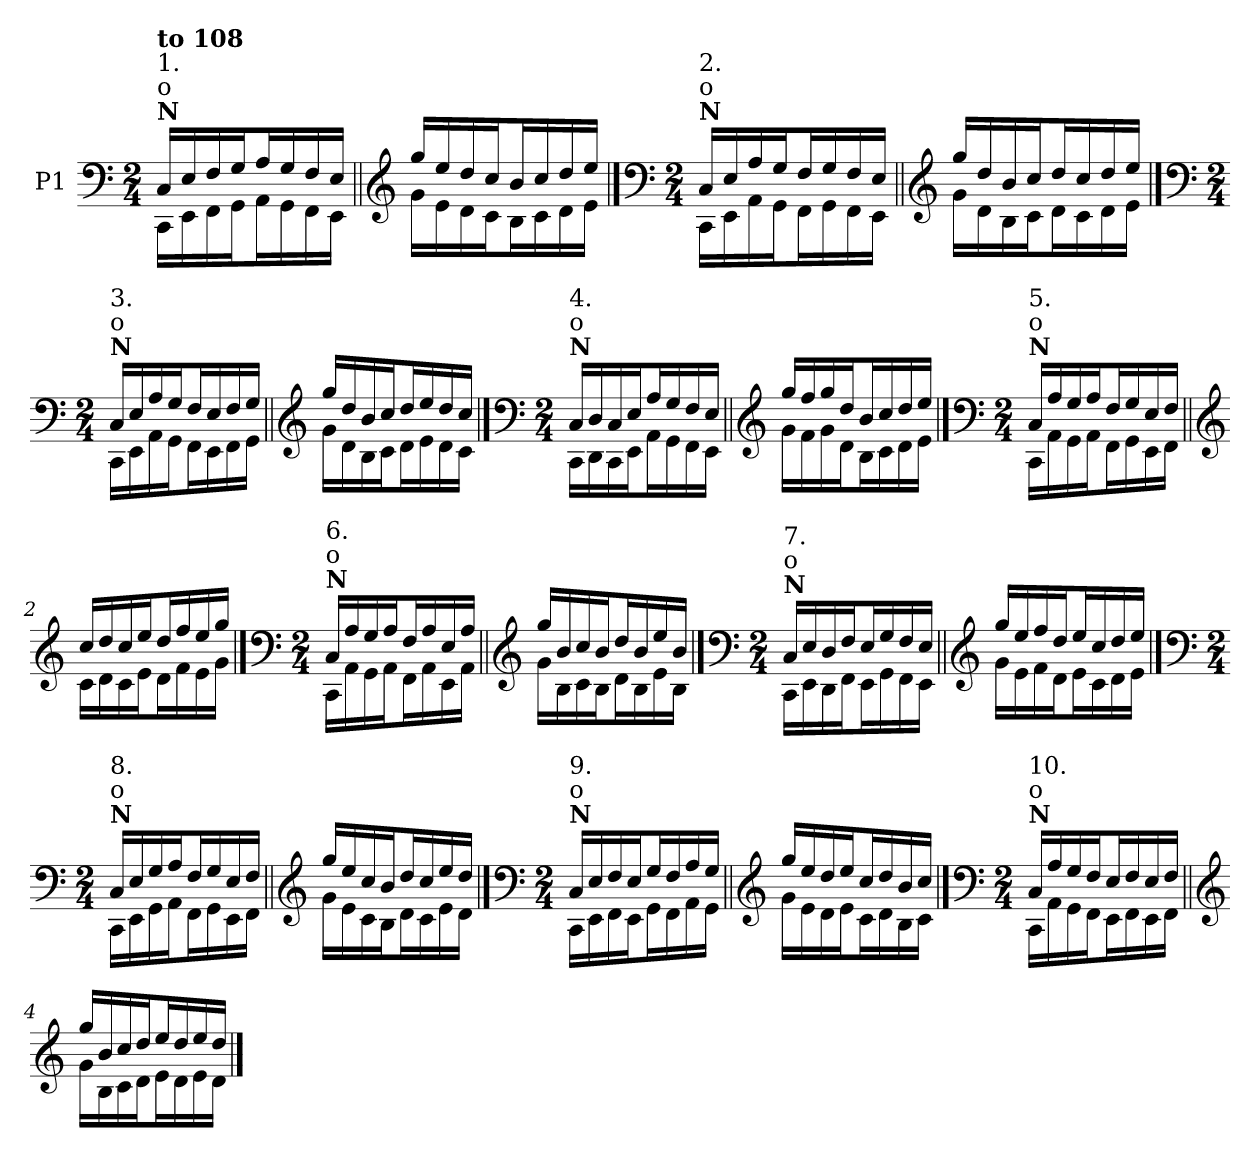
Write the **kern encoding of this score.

**kern
*part1
*staff1
*I"P1
*clefF4
*k[]
*M2/4
*MM60
=1
*^
!LO:TX:a:B:t=N	!
!LO:TX:a:t=o	!
!LO:TX:a:t=1.	!
!LO:TX:a:B:t=to 108	!
16C/LL	16CC<\LL
16E/	16EE<\
16F/	16FF<\
16G/J	16GG<\J
16A/L	16AA<\L
16G/	16GG\
16F/	16FF\
16E/JJ	16EE\JJ
=2||	=2||
*clefG2	*
16gg/LL	16g<\LL
16ee/	16e<\
16dd/	16d<\
16cc/J	16c<\J
16b/L	16B<\L
16cc/	16c\
16dd/	16d\
16ee/JJ	16e\JJ
==3	==3
*clefF4	*
*M2/4	*
!LO:TX:a:B:t=N	!
!LO:TX:a:t=o	!
!LO:TX:a:t=2.	!
16C/LL	16CC<\LL
16E/	16EE<\
16A/	16AA<\
16G/J	16GG<\J
16F/L	16FF<\L
16G/	16GG<\
16F/	16FF<\
16E/JJ	16EE<\JJ
=4||	=4||
*clefG2	*
16gg/LL	16g<\LL
16dd/	16d<\
16b/	16B<\
16cc/J	16c<\J
16dd/L	16d<\L
16cc/	16c<\
16dd/	16d<\
16ee/JJ	16e<\JJ
!!LO:LB:g=z	!!
==1	==1
*clefF4	*
*M2/4	*
!LO:TX:a:B:t=N	!
!LO:TX:a:t=o	!
!LO:TX:a:t=3.	!
16C/LL	16CC<\LL
16E/	16EE<\
16A/	16AA<\
16G/J	16GG<\J
16F/L	16FF<\L
16E/	16EE<\
16F/	16FF<\
16G/JJ	16GG<\JJ
=2||	=2||
*clefG2	*
16gg/LL	16g<\LL
16dd/	16d<\
16b/	16B<\
16cc/J	16c<\J
16dd/L	16d<\L
16ee/	16e<\
16dd/	16d<\
16cc/JJ	16c<\JJ
==3	==3
*clefF4	*
*M2/4	*
!LO:TX:a:B:t=N	!
!LO:TX:a:t=o	!
!LO:TX:a:t=4.	!
16C/LL	16CC<\LL
16D/	16DD<\
16C/	16CC<\
16E/J	16EE<\J
16A/L	16AA<\L
16G/	16GG\
16F/	16FF\
16E/JJ	16EE\JJ
=4||	=4||
*clefG2	*
16gg/LL	16g<\LL
16ff/	16f<\
16gg/	16g<\
16dd/J	16d<\J
16b/L	16B<\L
16cc/	16c\
16dd/	16d\
16ee/JJ	16e\JJ
!!LO:LB:g=z	!!
==1	==1
*clefF4	*
*M2/4	*
!LO:TX:a:B:t=N	!
!LO:TX:a:t=o	!
!LO:TX:a:t=5.	!
16C/LL	16CC<\LL
16A/	16AA<\
16G/	16GG<\
16A/J	16AA<\J
16F/L	16FF<\L
16G/	16GG<\
16E/	16EE<\
16F/JJ	16FF<\JJ
=2||	=2||
*clefG2	*
16cc/LL	16c<\LL
16dd/	16d<\
16cc/	16c<\
16ee/J	16e<\J
16dd/L	16d<\L
16ff/	16f\
16ee/	16e<\
16gg/JJ	16g<\JJ
==3	==3
*clefF4	*
*M2/4	*
!LO:TX:a:B:t=N	!
!LO:TX:a:t=o	!
!LO:TX:a:t=6.	!
16C/LL	16CC<\LL
16A/	16AA<\
16G/	16GG<\
16A/J	16AA<\J
16F/L	16FF<\L
16A/	16AA<\
16E/	16EE<\
16A/JJ	16AA<\JJ
=4||	=4||
*clefG2	*
16gg/LL	16g<\LL
16b/	16B<\
16cc/	16c<\
16b/J	16B<\J
16dd/L	16d<\L
16b/	16B<\
16ee/	16e<\
16b/JJ	16B<\JJ
!!LO:LB:g=z	!!
==1	==1
*clefF4	*
*M2/4	*
!LO:TX:a:B:t=N	!
!LO:TX:a:t=o	!
!LO:TX:a:t=7.	!
16C/LL	16CC<\LL
16E/	16EE<\
16D/	16DD<\
16F/J	16FF<\J
16E/L	16EE<\L
16G/	16GG<\
16F/	16FF<\
16E/JJ	16EE<\JJ
=2||	=2||
*clefG2	*
16gg/LL	16g<\LL
16ee/	16e<\
16ff/	16f<\
16dd/J	16d<\J
16ee/L	16e<\L
16cc/	16c<\
16dd/	16d<\
16ee/JJ	16e<\JJ
==3	==3
*clefF4	*
*M2/4	*
!LO:TX:a:B:t=N	!
!LO:TX:a:t=o	!
!LO:TX:a:t=8.	!
16C/LL	16CC<\LL
16E/	16EE<\
16G/	16GG<\
16A/J	16AA<\J
16F/L	16FF<\L
16G/	16GG<\
16E/	16EE<\
16F/JJ	16FF<\JJ
=4||	=4||
*clefG2	*
16gg/LL	16g<\LL
16ee/	16e<\
16cc/	16c<\
16b/J	16B<\J
16dd/L	16d<\L
16cc/	16c<\
16ee/	16e<\
16dd/JJ	16d<\JJ
!!LO:LB:g=z	!!
==1	==1
*clefF4	*
*M2/4	*
!LO:TX:a:B:t=N	!
!LO:TX:a:t=o	!
!LO:TX:a:t=9.	!
16C/LL	16CC<\LL
16E/	16EE<\
16F/	16FF<\
16E/J	16EE<\J
16G/L	16GG<\L
16F/	16FF<\
16A/	16AA<\
16G/JJ	16GG<\JJ
=2||	=2||
*clefG2	*
16gg/LL	16g<\LL
16ee/	16e<\
16dd/	16d<\
16ee/J	16e<\J
16cc/L	16c<\L
16dd/	16d<\
16b/	16B<\
16cc/JJ	16c<\JJ
==3	==3
*clefF4	*
*M2/4	*
!LO:TX:a:B:t=N	!
!LO:TX:a:t=o	!
!LO:TX:a:t=10.	!
16C/LL	16CC<\LL
16A/	16AA<\
16G/	16GG<\
16F/J	16FF<\J
16E/L	16EE<\L
16F/	16FF<\
16E/	16EE<\
16F/JJ	16FF<\JJ
=4||	=4||
*clefG2	*
16gg/LL	16g<\LL
16b/	16B<\
16cc/	16c\
16dd/J	16d\J
16ee/L	16e\L
16dd/	16d\
16ee/	16e\
16dd/JJ	16d\JJ
*v	*v
==
*-
